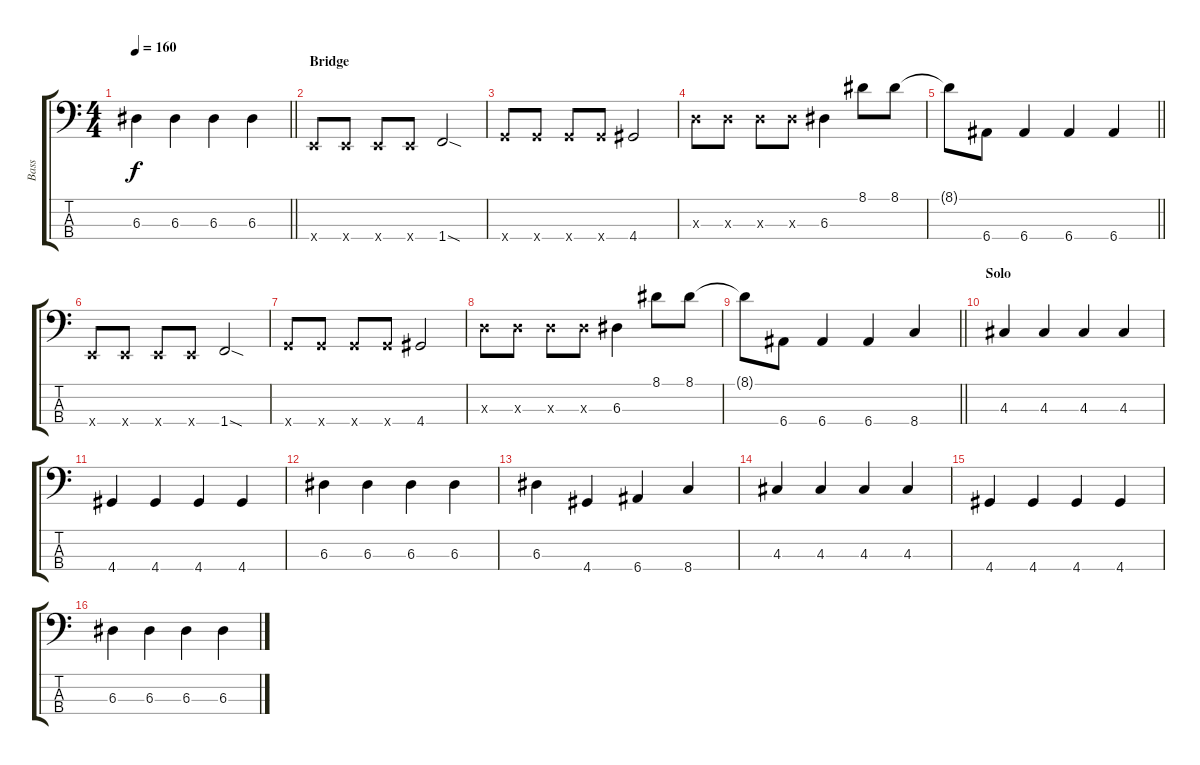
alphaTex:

\track ("Bass" "Bass") {instrument electricbasspick}
\staff {score tabs}
\tuning (G2 D2 A1 E1) {hide}
\ts (4 4)
\tempo 160
\clef f4
\barLineRight lightlight
\ks c
6.3.4{dy f} 6.3.4 6.3.4 6.3.4 |
\section ("" "Bridge")
0.4{x}.8 0.4{x}.8 0.4{x}.8 0.4{x}.8 1.4{sod}.2 |
3.4{x}.8 3.4{x}.8 3.4{x}.8 3.4{x}.8 4.4.2 |
5.3{x}.8 5.3{x}.8 5.3{x}.8 5.3{x}.8 6.3.4 8.1.8 8.1.8 |
\barLineRight lightlight
8.1{t}.8 6.4.8 6.4.4 6.4.4 6.4.4 |
0.4{x}.8 0.4{x}.8 0.4{x}.8 0.4{x}.8 1.4{sod}.2 |
3.4{x}.8 3.4{x}.8 3.4{x}.8 3.4{x}.8 4.4.2 |
5.3{x}.8 5.3{x}.8 5.3{x}.8 5.3{x}.8 6.3.4 8.1.8 8.1.8 |
\barLineRight lightlight
8.1{t}.8 6.4.8 6.4.4 6.4.4 8.4.4 |
\section ("" "Solo")
4.3.4 4.3.4 4.3.4 4.3.4 |
4.4.4 4.4.4 4.4.4 4.4.4 |
6.3.4 6.3.4 6.3.4 6.3.4 |
6.3.4 4.4.4 6.4.4 8.4.4 |
4.3.4 4.3.4 4.3.4 4.3.4 |
4.4.4 4.4.4 4.4.4 4.4.4 |
6.3.4 6.3.4 6.3.4 6.3.4
